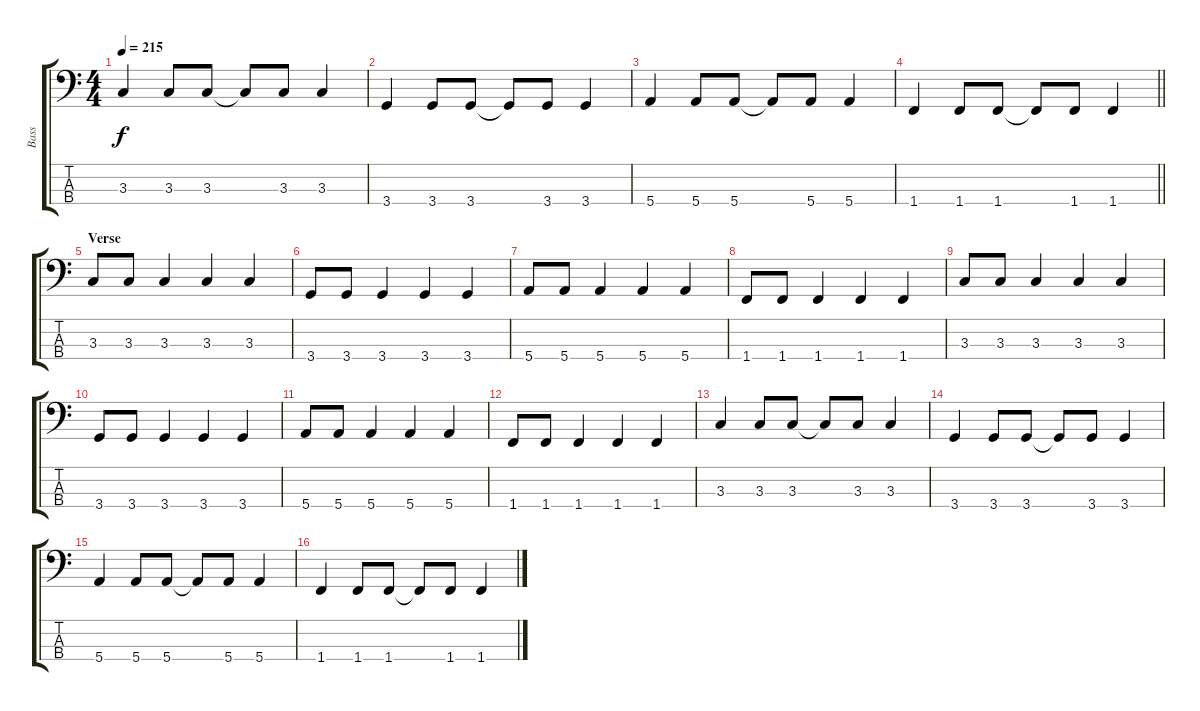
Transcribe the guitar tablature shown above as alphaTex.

\track ("Bass" "Bass") {instrument electricbassfinger}
\staff {score tabs}
\tuning (G2 D2 A1 E1) {hide}
\ts (4 4)
\tempo 215
\clef f4
\ks c
3.3.4{dy f} 3.3.8 3.3.8 3.3{t}.8 3.3.8 3.3.4 |
3.4.4 3.4.8 3.4.8 3.4{t}.8 3.4.8 3.4.4 |
5.4.4 5.4.8 5.4.8 5.4{t}.8 5.4.8 5.4.4 |
\barLineRight lightlight
1.4.4 1.4.8 1.4.8 1.4{t}.8 1.4.8 1.4.4 |
\section ("" "Verse")
3.3.8 3.3.8 3.3.4 3.3.4 3.3.4 |
3.4.8 3.4.8 3.4.4 3.4.4 3.4.4 |
5.4.8 5.4.8 5.4.4 5.4.4 5.4.4 |
1.4.8 1.4.8 1.4.4 1.4.4 1.4.4 |
3.3.8 3.3.8 3.3.4 3.3.4 3.3.4 |
3.4.8 3.4.8 3.4.4 3.4.4 3.4.4 |
5.4.8 5.4.8 5.4.4 5.4.4 5.4.4 |
1.4.8 1.4.8 1.4.4 1.4.4 1.4.4 |
3.3.4 3.3.8 3.3.8 3.3{t}.8 3.3.8 3.3.4 |
3.4.4 3.4.8 3.4.8 3.4{t}.8 3.4.8 3.4.4 |
5.4.4 5.4.8 5.4.8 5.4{t}.8 5.4.8 5.4.4 |
1.4.4 1.4.8 1.4.8 1.4{t}.8 1.4.8 1.4.4
